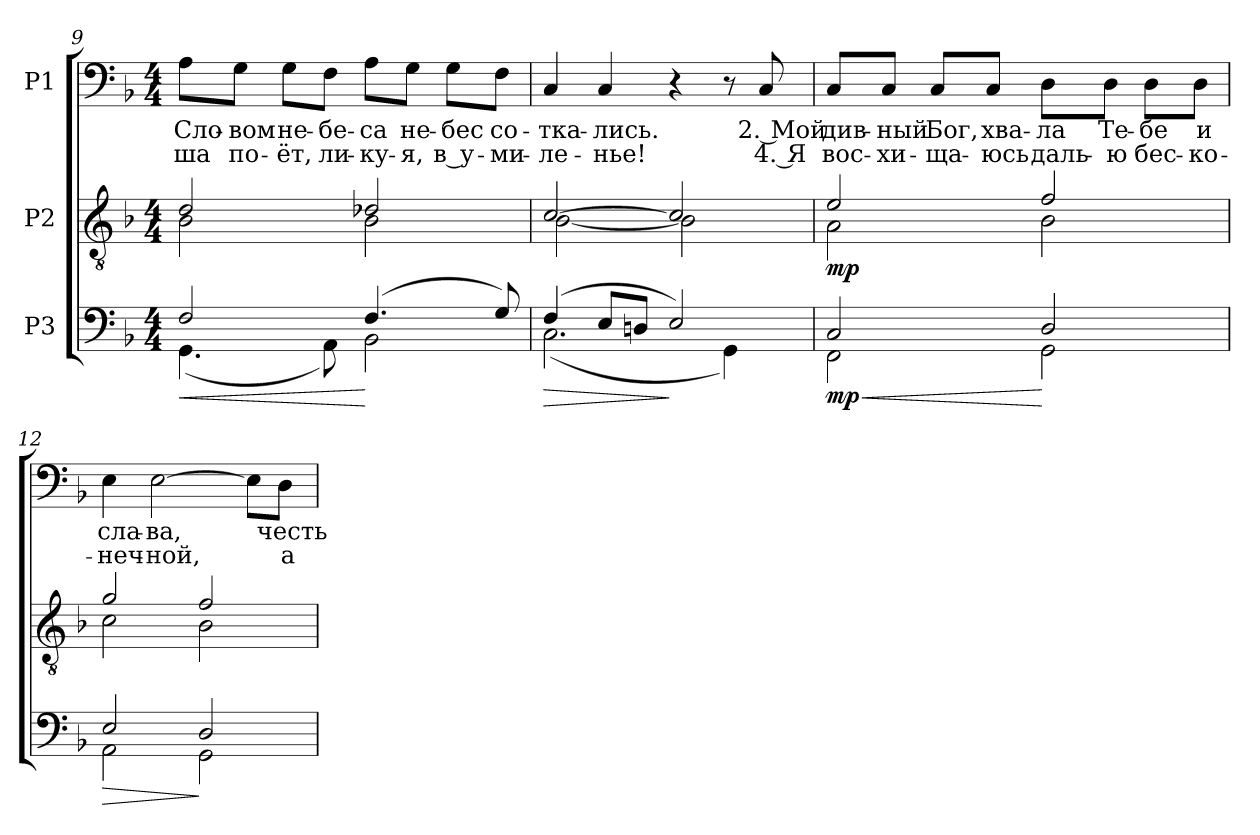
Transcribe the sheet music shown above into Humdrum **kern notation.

**kern	**dynam	**kern	**dynam	**kern	**text	**text
*part3	*part3	*part2	*part2	*part1	*part1	*part1
*staff3	*staff3	*staff2	*staff2	*staff1	*staff1	*staff1
*I"P3	*	*I"P2	*	*I"P1	*	*
!!LO:LB:g=z
*clefF4	*	*clefGv2	*	*clefF4	*	*
*	*	*ITrd7c12	*	*	*	*
*k[b-]	*	*k[b-]	*	*k[b-]	*	*
*F:	*	*F:	*	*F:	*	*
*M4/4	*	*M4/4	*	*M4/4	*	*
=9	=9	=9	=9	=9	=9	=9
*^	*	*	*	*	*	*
!	!	!LO:HP:b	!	!	!	!	!
*	*	*	*^	*	*	*	*
!	!	!	!	!	!	!	!LO:LY:b:color=#000000	!LO:LY:b:color=#000000
2Fi/	(4.GGi\	<	2Di/	2BB-i\	.	8Ai\L	Сло-	ша
!	!	!	!	!	!	!	!LO:LY:b:color=#000000	!LO:LY:b:color=#000000
.	.	.	.	.	.	8Gi\J	вом	по-
!	!	!	!	!	!	!	!LO:LY:b:color=#000000	!LO:LY:b:color=#000000
.	.	.	.	.	.	8Gi\L	не-	ёт,
!	!	!	!	!	!	!	!LO:LY:b:color=#000000	!LO:LY:b:color=#000000
.	8AAi\)	.	.	.	.	8Fi\J	бе-	ли-
!	!	!	!	!	!	!	!LO:LY:b:color=#000000	!LO:LY:b:color=#000000
(4.Fi/	2BB-i\	[	2D-Xi/	2BB-i\	.	8Ai\L	са	ку-
!	!	!	!	!	!	!	!LO:LY:b:color=#000000	!LO:LY:b:color=#000000
.	.	.	.	.	.	8Gi\J	не-	я,
!	!	!	!	!	!	!	!LO:LY:b:color=#000000	!LO:LY:b:color=#000000
.	.	.	.	.	.	8Gi\L	бес	в у-
!	!	!	!	!	!	!	!LO:LY:b:color=#000000	!LO:LY:b:color=#000000
8Gi/)	.	.	.	.	.	8Fi\J	со-	ми-
=10	=10	=10	=10	=10	=10	=10	=10	=10
!	!	!LO:HP:b	!	!	!	!	!	!
!	!	!	!	!	!	!	!LO:LY:b:color=#000000	!LO:LY:b:color=#000000
(4Fi/	(2.Ci\	>	[>2Ci/	[<2BB-i\	.	4Ci/	тка-	ле-
!	!	!	!	!	!	!	!LO:LY:b:color=#000000	!LO:LY:b:color=#000000
8Ei/L	.	.	.	.	.	4Ci/	лись.	нье!
8Dni/J	.	.	.	.	.	.	.	.
2Ei/)	.	]	2Ci/]	2BB-i\]	.	4r	.	.
.	4GGi\)	.	.	.	.	8r	.	.
!	!	!	!	!	!	!	!LO:LY:b:color=#000000	!LO:LY:b:color=#000000
.	.	.	.	.	.	8Ci/	2. Мой	4. Я
=11	=11	=11	=11	=11	=11	=11	=11	=11
!	!	!LO:HP:b	!	!	!	!	!	!
!	!	!	!	!	!	!	!LO:LY:b:color=#000000	!LO:LY:b:color=#000000
2Ci/	2FFi\	< mp	2Ei/	2AAi\	mp	8Ci/L	див-	вос-
!	!	!	!	!	!	!	!LO:LY:b:color=#000000	!LO:LY:b:color=#000000
.	.	.	.	.	.	8Ci/J	ный	хи-
!	!	!	!	!	!	!	!LO:LY:b:color=#000000	!LO:LY:b:color=#000000
.	.	.	.	.	.	8Ci/L	Бог,	ща-
!	!	!	!	!	!	!	!LO:LY:b:color=#000000	!LO:LY:b:color=#000000
.	.	.	.	.	.	8Ci/J	хва-	юсь
!	!	!	!	!	!	!	!LO:LY:b:color=#000000	!LO:LY:b:color=#000000
2Di/	2GGi\	[	2Fi/	2BB-i\	.	8Di\L	ла	даль-
!	!	!	!	!	!	!	!LO:LY:b:color=#000000	!LO:LY:b:color=#000000
.	.	.	.	.	.	8Di\J	Те-	ю
!	!	!	!	!	!	!	!LO:LY:b:color=#000000	!LO:LY:b:color=#000000
.	.	.	.	.	.	8Di\L	бе	бес-
!	!	!	!	!	!	!	!LO:LY:b:color=#000000	!LO:LY:b:color=#000000
.	.	.	.	.	.	8Di\J	и	ко-
=12	=12	=12	=12	=12	=12	=12	=12	=12
!	!	!LO:HP:b	!	!	!	!	!	!
!	!	!	!	!	!	!	!LO:LY:b:color=#000000	!LO:LY:b:color=#000000
2Ei/	2AAi\	>	2Gi/	2Ci\	.	4Ei\	сла-	неч-
!	!	!	!	!	!	!	!LO:LY:b:color=#000000	!LO:LY:b:color=#000000
.	.	.	.	.	.	[>2Ei\	ва,	ной,
2Di/	2GGi\	]	2Fi/	2BB-i\	.	.	.	.
.	.	.	.	.	.	8Ei\L]	.	.
!	!	!	!	!	!	!	!LO:LY:b:color=#000000	!LO:LY:b:color=#000000
.	.	.	.	.	.	8Di\J	честь	а
*v	*v	*	*	*	*	*	*	*
*	*	*v	*v	*	*	*	*
=	=	=	=	=	=	=
*-	*-	*-	*-	*-	*-	*-
